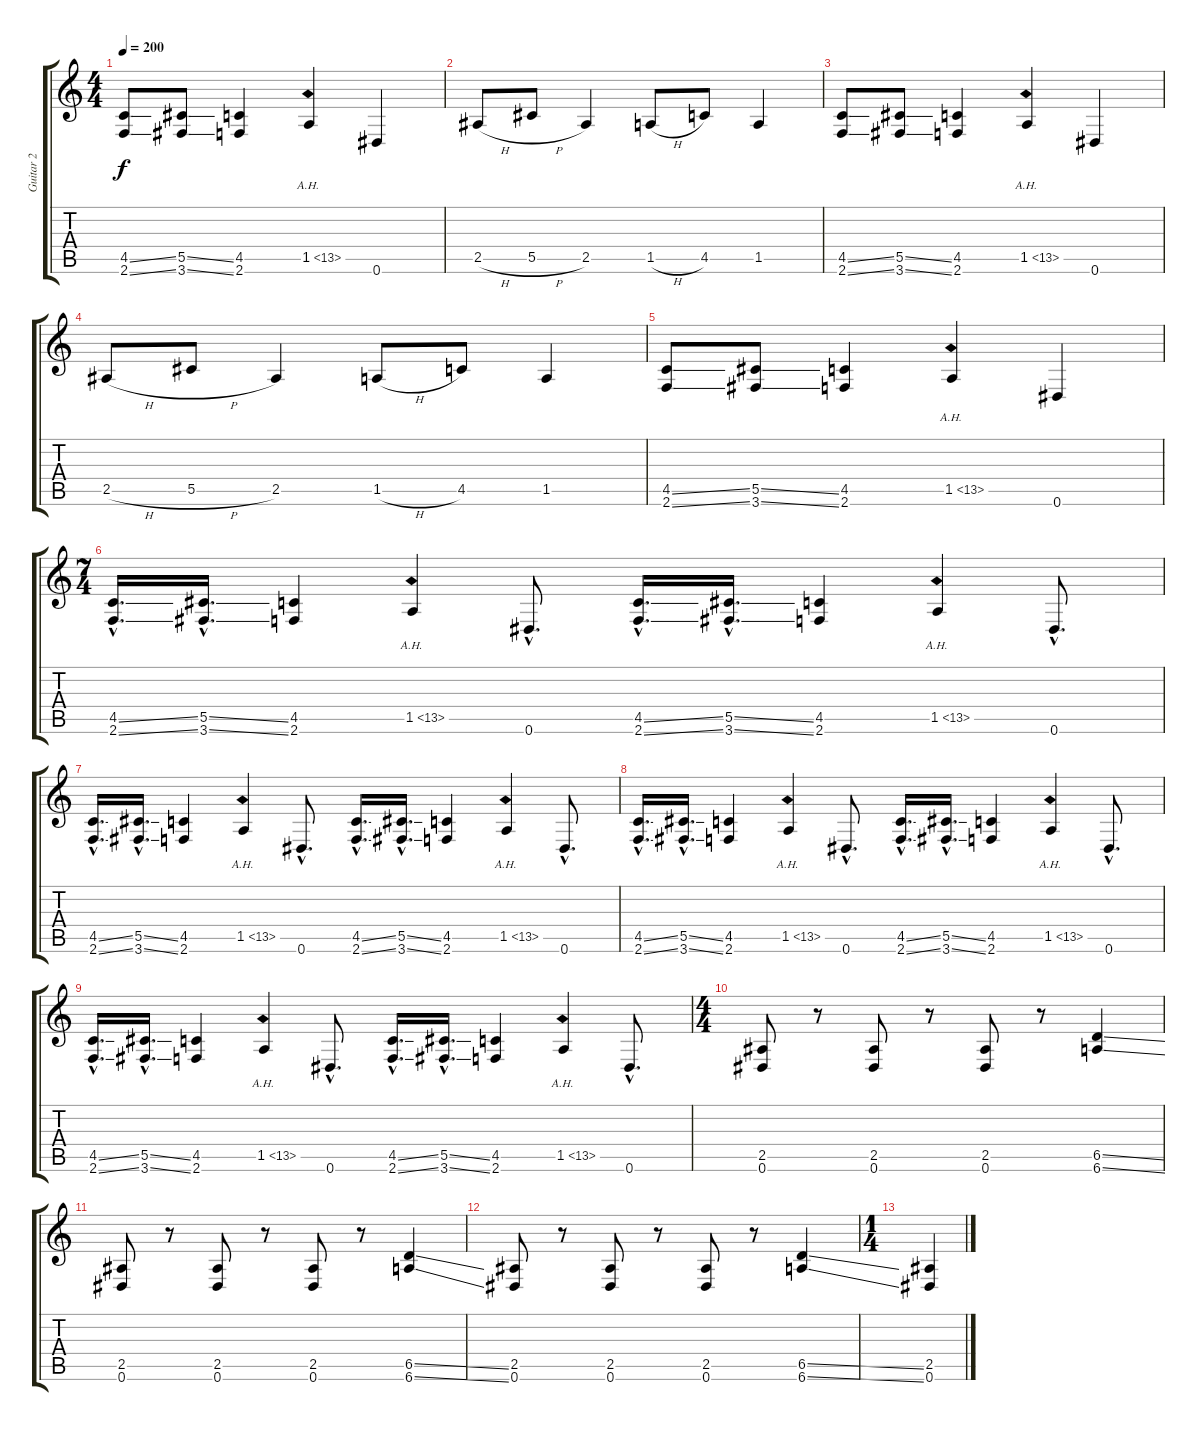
\track ("Guitar 2" "Guitar 2") {instrument distortionguitar}
\staff {score tabs}
\tuning (Eb4 Bb3 Gb3 Db3 Ab2 Eb2) {hide}
\ts (4 4)
\tempo 200
\clef g2
\ks c
(4.5{ss} 2.6{ss}).8{dy f} (5.5{ss} 3.6{ss}).8 (4.5 2.6).4 1.5{ah 12}.4{instrument guitarharmonics} 0.6.4{instrument distortionguitar} |
2.5{h}.8 5.5{h}.8 2.5.4 1.5{h}.8 4.5.8 1.5.4 |
(4.5{ss} 2.6{ss}).8 (5.5{ss} 3.6{ss}).8 (4.5 2.6).4 1.5{ah 12}.4{instrument guitarharmonics} 0.6.4{instrument distortionguitar} |
2.5{h}.8 5.5{h}.8 2.5.4 1.5{h}.8 4.5.8 1.5.4 |
(4.5{ss} 2.6{ss}).8 (5.5{ss} 3.6{ss}).8 (4.5 2.6).4 1.5{ah 12}.4{instrument guitarharmonics} 0.6.4{instrument distortionguitar} |
\ts (7 4)
(4.5{ss hac} 2.6{ss hac}).16{d} (5.5{ss hac} 3.6{ss hac}).16{d} (4.5 2.6).4 1.5{ah 12}.4{instrument guitarharmonics} 0.6{hac}.8{d instrument distortionguitar} (4.5{ss hac} 2.6{ss hac}).16{d} (5.5{ss hac} 3.6{ss hac}).16{d} (4.5 2.6).4 1.5{ah 12}.4{instrument guitarharmonics} 0.6{hac}.8{d instrument distortionguitar} |
(4.5{ss hac} 2.6{ss hac}).16{d} (5.5{ss hac} 3.6{ss hac}).16{d} (4.5 2.6).4 1.5{ah 12}.4{instrument guitarharmonics} 0.6{hac}.8{d instrument distortionguitar} (4.5{ss hac} 2.6{ss hac}).16{d} (5.5{ss hac} 3.6{ss hac}).16{d} (4.5 2.6).4 1.5{ah 12}.4{instrument guitarharmonics} 0.6{hac}.8{d instrument distortionguitar} |
(4.5{ss hac} 2.6{ss hac}).16{d} (5.5{ss hac} 3.6{ss hac}).16{d} (4.5 2.6).4 1.5{ah 12}.4{instrument guitarharmonics} 0.6{hac}.8{d instrument distortionguitar} (4.5{ss hac} 2.6{ss hac}).16{d} (5.5{ss hac} 3.6{ss hac}).16{d} (4.5 2.6).4 1.5{ah 12}.4{instrument guitarharmonics} 0.6{hac}.8{d instrument distortionguitar} |
(4.5{ss hac} 2.6{ss hac}).16{d} (5.5{ss hac} 3.6{ss hac}).16{d} (4.5 2.6).4 1.5{ah 12}.4{instrument guitarharmonics} 0.6{hac}.8{d instrument distortionguitar} (4.5{ss hac} 2.6{ss hac}).16{d} (5.5{ss hac} 3.6{ss hac}).16{d} (4.5 2.6).4 1.5{ah 12}.4{instrument guitarharmonics} 0.6{hac}.8{d instrument distortionguitar} |
\ts (4 4)
(2.5 0.6).8 r.8 (2.5 0.6).8 r.8 (2.5 0.6).8 r.8 (6.5{ss} 6.6{ss}).4 |
(2.5 0.6).8 r.8 (2.5 0.6).8 r.8 (2.5 0.6).8 r.8 (6.5{ss} 6.6{ss}).4 |
(2.5 0.6).8 r.8 (2.5 0.6).8 r.8 (2.5 0.6).8 r.8 (6.5{ss} 6.6{ss}).4 |
\ts (1 4)
(2.5 0.6).4
